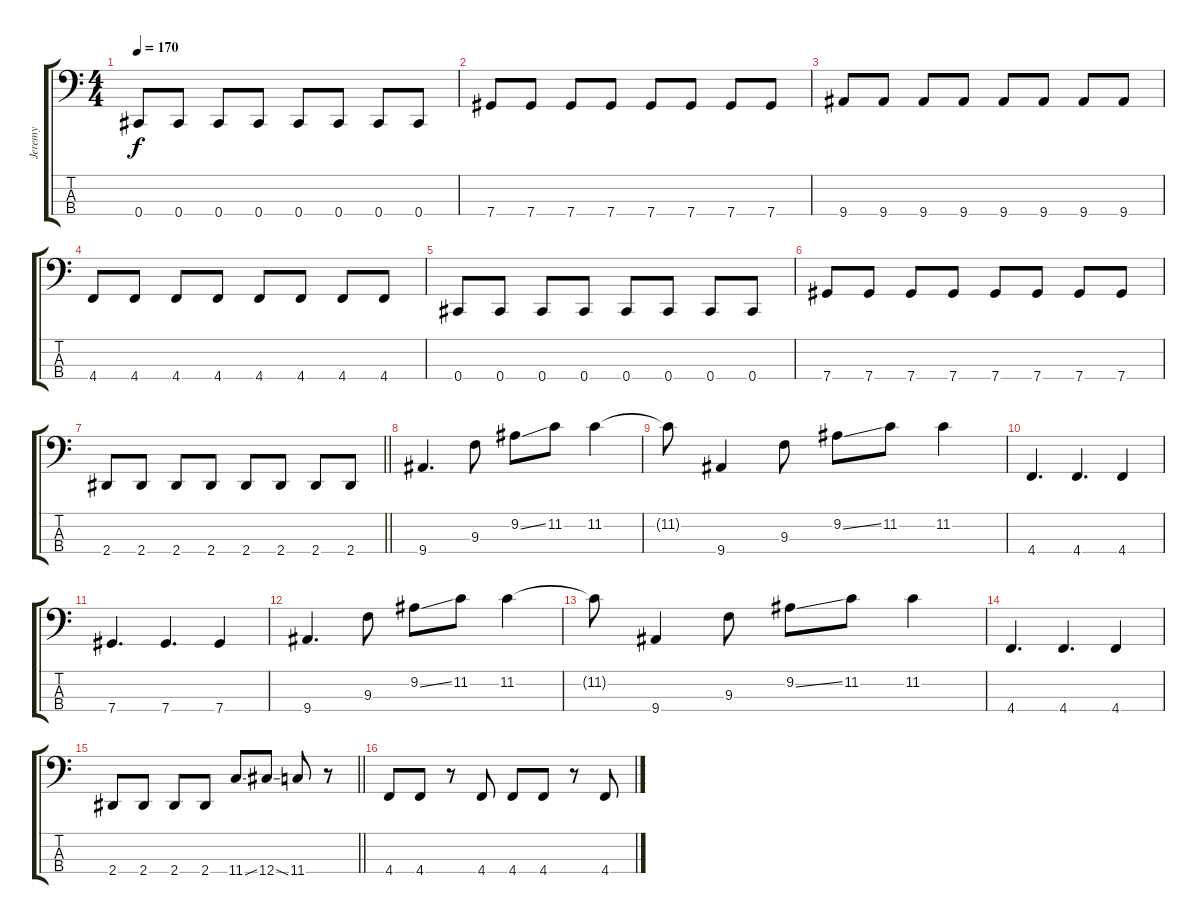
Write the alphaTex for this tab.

\track ("Jeremy" "Jeremy") {instrument electricbassfinger}
\staff {score tabs}
\tuning (Gb2 Db2 Ab1 Db1) {hide}
\ts (4 4)
\tempo 170
\clef f4
\ks c
0.4.8{dy f} 0.4.8 0.4.8 0.4.8 0.4.8 0.4.8 0.4.8 0.4.8 |
7.4.8 7.4.8 7.4.8 7.4.8 7.4.8 7.4.8 7.4.8 7.4.8 |
9.4.8 9.4.8 9.4.8 9.4.8 9.4.8 9.4.8 9.4.8 9.4.8 |
4.4.8 4.4.8 4.4.8 4.4.8 4.4.8 4.4.8 4.4.8 4.4.8 |
0.4.8 0.4.8 0.4.8 0.4.8 0.4.8 0.4.8 0.4.8 0.4.8 |
7.4.8 7.4.8 7.4.8 7.4.8 7.4.8 7.4.8 7.4.8 7.4.8 |
\barLineRight lightlight
2.4.8 2.4.8 2.4.8 2.4.8 2.4.8 2.4.8 2.4.8 2.4.8 |
\section ("" "")
9.4.4{d} 9.3.8 9.2{ss}.8 11.2.8 11.2.4 |
11.2{t}.8 9.4.4 9.3.8 9.2{ss}.8 11.2.8 11.2.4 |
4.4.4{d} 4.4.4{d} 4.4.4 |
7.4.4{d} 7.4.4{d} 7.4.4 |
9.4.4{d} 9.3.8 9.2{ss}.8 11.2.8 11.2.4 |
11.2{t}.8 9.4.4 9.3.8 9.2{ss}.8 11.2.8 11.2.4 |
4.4.4{d} 4.4.4{d} 4.4.4 |
\barLineRight lightlight
2.4.8 2.4.8 2.4.8 2.4.8 11.4{ss}.8 12.4{ss}.8 11.4.8 r.8 |
\section ("" "")
4.4.8 4.4.8 r.8 4.4.8 4.4.8 4.4.8 r.8 4.4.8
